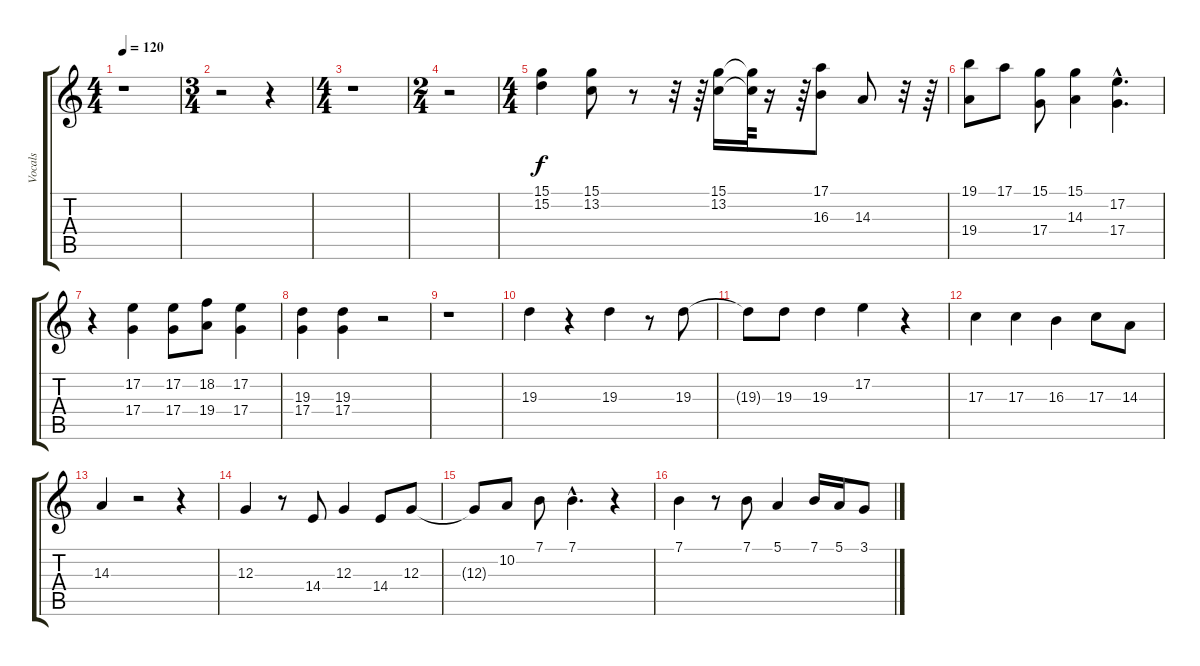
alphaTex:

\track ("Vocals   " "Vocals   ") {instrument acousticgrandpiano}
\staff {score tabs}
\tuning (E4 B3 G3 D3 A2 E2) {hide}
\ts (4 4)
\tempo 120
\clef g2
\ks c
r.1{dy f} |
\ts (3 4)
r.2 r.4 |
\ts (4 4)
r.1 |
\ts (2 4)
r.2 |
\ts (4 4)
(15.1 15.2).4 (15.1 13.2).8 r.8 r.32 r.64 (15.1 13.2).16 (15.1{t} 13.2{t}).64 r.16 r.64 (17.1 16.3).8 14.3.8 r.32 r.64 |
(19.1 19.4).8 17.1.8 (15.1 17.4).8 (15.1 14.3).4 (17.2{hac} 17.4{hac}).4{d} |
r.4 (17.2 17.4).4 (17.2 17.4).8 (18.2 19.4).8 (17.2 17.4).4 |
(19.3 17.4).4 (19.3 17.4).4 r.2 |
r.1 |
19.3.4 r.4 19.3.4 r.8 19.3.8 |
19.3{t}.8 19.3.8 19.3.4 17.2.4 r.4 |
17.3.4 17.3.4 16.3.4 17.3.8 14.3.8 |
14.3.4 r.2 r.4 |
12.3.4 r.8 14.4.8 12.3.4 14.4.8 12.3.8 |
12.3{t}.8 10.2.8 7.1.8 7.1{hac}.4{d} r.4 |
7.1.4 r.8 7.1.8 5.1.4 7.1.16 5.1.16 3.1.8
